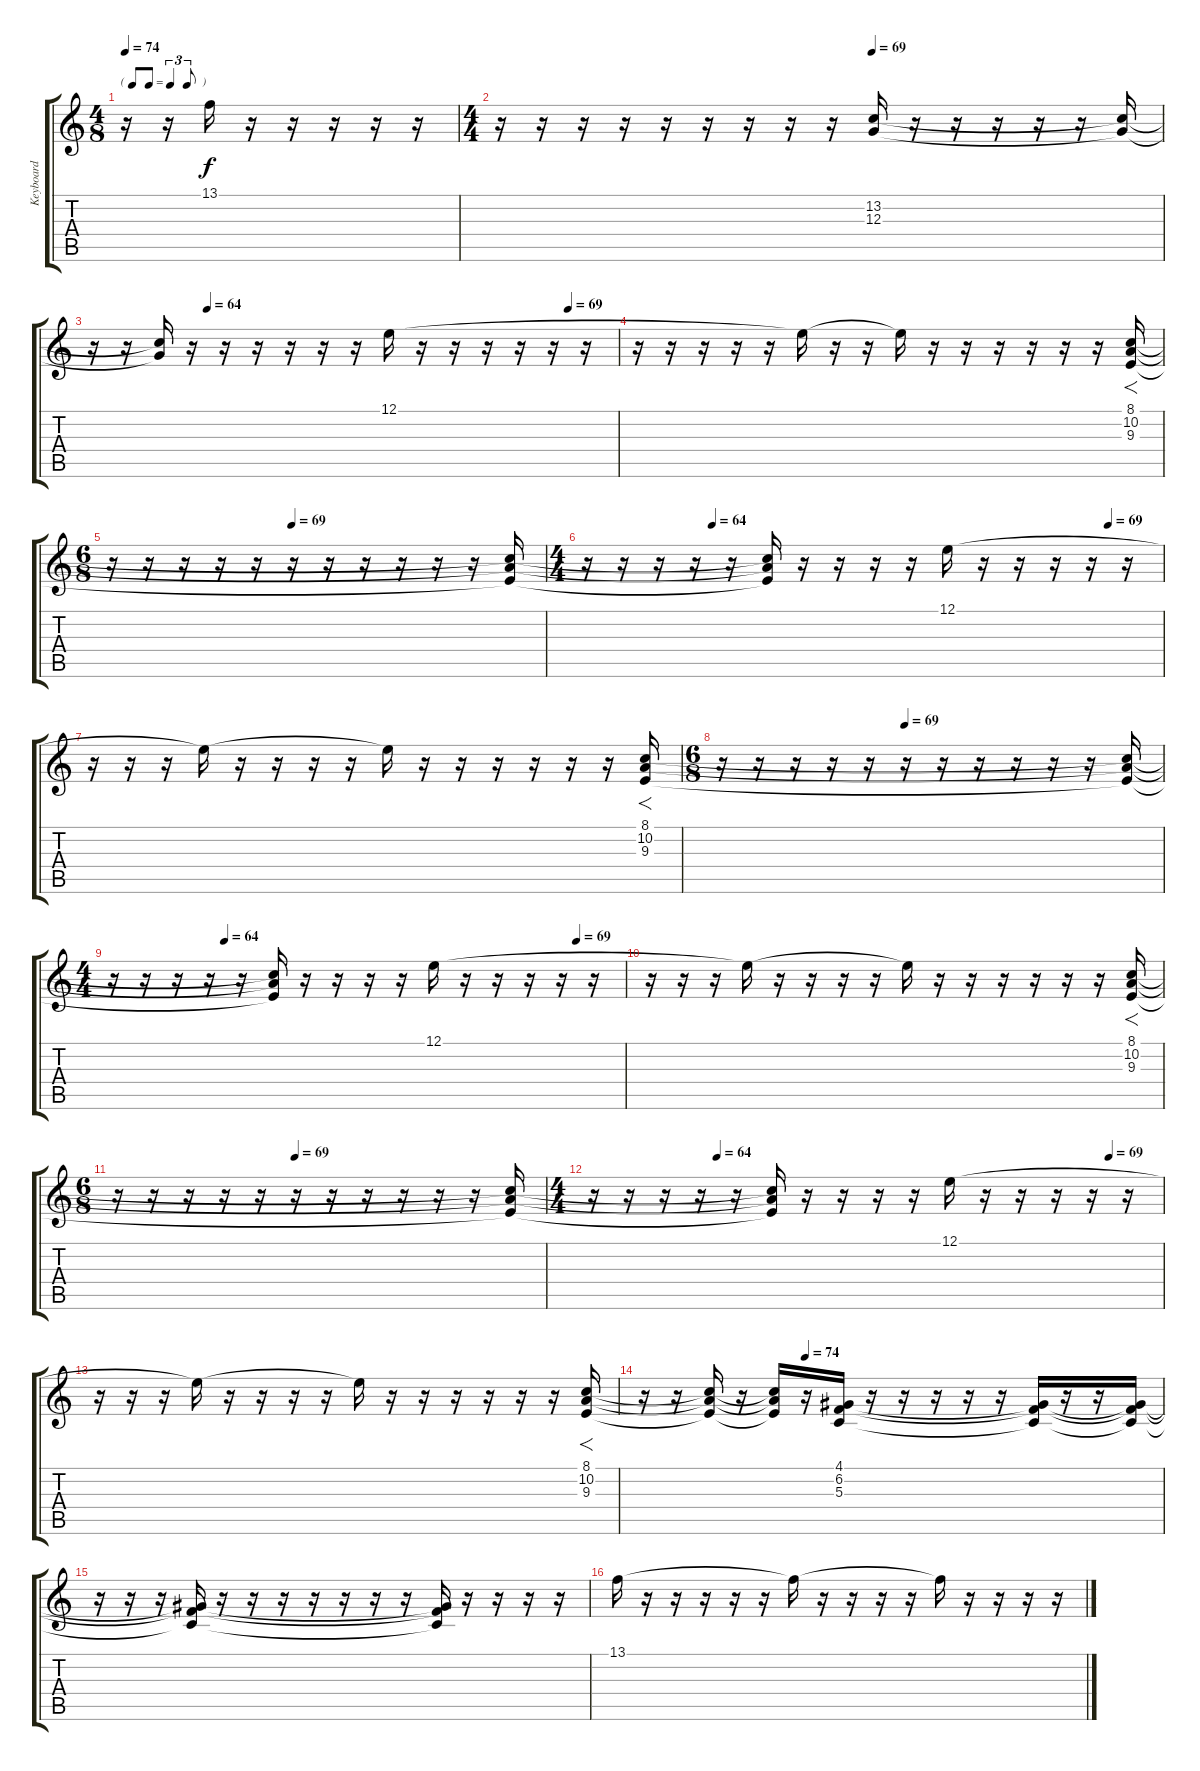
\track ("Keyboard" "Keyboard") {instrument choiraahs}
\staff {score tabs}
\tuning (E4 B3 G3 D3 A2 E2) {hide}
\ts (4 8)
\tf triplet8th
\tempo 74
\clef g2
\ks c
r.16{dy f volume 5} r.16 13.1{t}.16{volume 4} r.16 r.16 r.16 r.16 r.16 |
\ts (4 4)
\tempo (69 0.5625)
r.16 r.16 r.16 r.16 r.16 r.16 r.16 r.16 r.16 (13.2 12.3).16{volume 4} r.16 r.16 r.16 r.16 r.16 (13.2{t} 12.3{t}).16{volume 6} |
\tempo (64 0.21875)
\tempo (69 0.90625)
r.16 r.16 (13.2{t} 12.3{t}).16{volume 7} r.16 r.16 r.16 r.16 r.16 r.16 12.1.16 r.16 r.16 r.16 r.16 r.16 r.16 |
r.16 r.16 r.16 r.16 r.16 12.1{t}.16{volume 6} r.16 r.16 12.1{t}.16{volume 4} r.16 r.16 r.16 r.16 r.16 r.16 (8.1 10.2 9.3).16{f volume 6} |
\ts (6 8)
\tempo (69 0.4166666666666667)
r.16 r.16 r.16 r.16 r.16 r.16 r.16 r.16 r.16 r.16 r.16 (8.1{t} 10.2{t} 9.3{t}).16 |
\ts (4 4)
\tempo (64 0.21875)
\tempo (69 0.90625)
r.16 r.16 r.16 r.16 r.16 (8.1{t} 10.2{t} 9.3{t}).16 r.16 r.16 r.16 r.16 12.1.16 r.16 r.16 r.16 r.16 r.16 |
r.16 r.16 r.16 12.1{t}.16{volume 6} r.16 r.16 r.16 r.16 12.1{t}.16{volume 4} r.16 r.16 r.16 r.16 r.16 r.16 (8.1 10.2 9.3).16{f volume 7} |
\ts (6 8)
\tempo (69 0.4166666666666667)
r.16 r.16 r.16 r.16 r.16 r.16 r.16 r.16 r.16 r.16 r.16 (8.1{t} 10.2{t} 9.3{t}).16 |
\ts (4 4)
\tempo (64 0.21875)
\tempo (69 0.90625)
r.16 r.16 r.16 r.16 r.16 (8.1{t} 10.2{t} 9.3{t}).16 r.16 r.16 r.16 r.16 12.1.16 r.16 r.16 r.16 r.16 r.16 |
r.16 r.16 r.16 12.1{t}.16{volume 6} r.16 r.16 r.16 r.16 12.1{t}.16{volume 4} r.16 r.16 r.16 r.16 r.16 r.16 (8.1 10.2 9.3).16{f volume 6} |
\ts (6 8)
\tempo (69 0.4166666666666667)
r.16 r.16 r.16 r.16 r.16 r.16 r.16 r.16 r.16 r.16 r.16 (8.1{t} 10.2{t} 9.3{t}).16 |
\ts (4 4)
\tempo (64 0.21875)
\tempo (69 0.90625)
r.16 r.16 r.16 r.16 r.16 (8.1{t} 10.2{t} 9.3{t}).16 r.16 r.16 r.16 r.16 12.1.16 r.16 r.16 r.16 r.16 r.16 |
r.16 r.16 r.16 12.1{t}.16{volume 6} r.16 r.16 r.16 r.16 12.1{t}.16{volume 4} r.16 r.16 r.16 r.16 r.16 r.16 (8.1 10.2 9.3).16{f volume 6} |
\tempo (74 0.3125)
r.16 r.16 (8.1{t} 10.2{t} 9.3{t}).16 r.16 (8.1{t} 10.2{t} 9.3{t}).16 r.16 (4.1 6.2 5.3).16{volume 6} r.16 r.16 r.16 r.16 r.16 (4.1{t} 6.2{t} 5.3{t}).16{volume 7} r.16 r.16 (4.1{t} 6.2{t} 5.3{t}).16{volume 8} |
r.16 r.16 r.16 (4.1{t} 6.2{t} 5.3{t}).16{volume 5} r.16 r.16 r.16 r.16 r.16 r.16 r.16 (4.1{t} 6.2{t} 5.3{t}).16{volume 4} r.16 r.16 r.16 r.16 |
13.1.16 r.16 r.16 r.16 r.16 r.16 13.1{t}.16{volume 6} r.16 r.16 r.16 r.16 13.1{t}.16{volume 5} r.16 r.16 r.16 r.16
